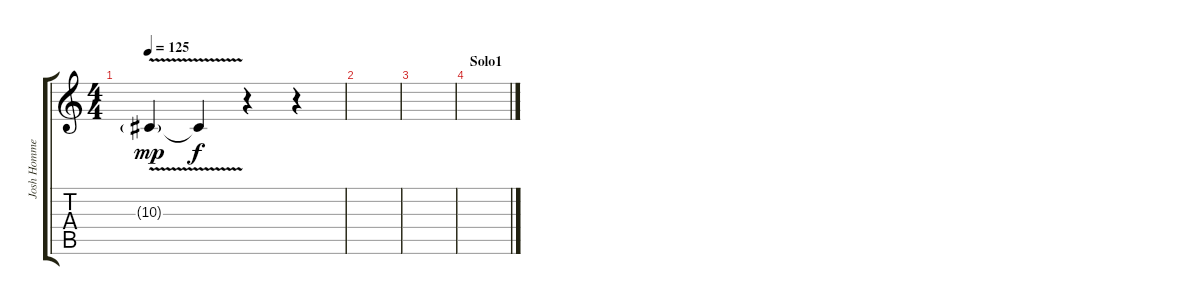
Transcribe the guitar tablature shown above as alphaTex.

\track ("Josh Homme (Voice)" "Josh Homme") {instrument altosax}
\staff {score tabs}
\tuning (Db4 G3 Eb3 Bb2 F2 C2) {hide}
\ts (4 4)
\section ("" "")
\tempo 125
\clef g2
\ks c
10.3{v g}.4{dy mp} 10.3{t}.4{dy f} r.4 r.4 |
|
|
\section ("" "Solo1")
